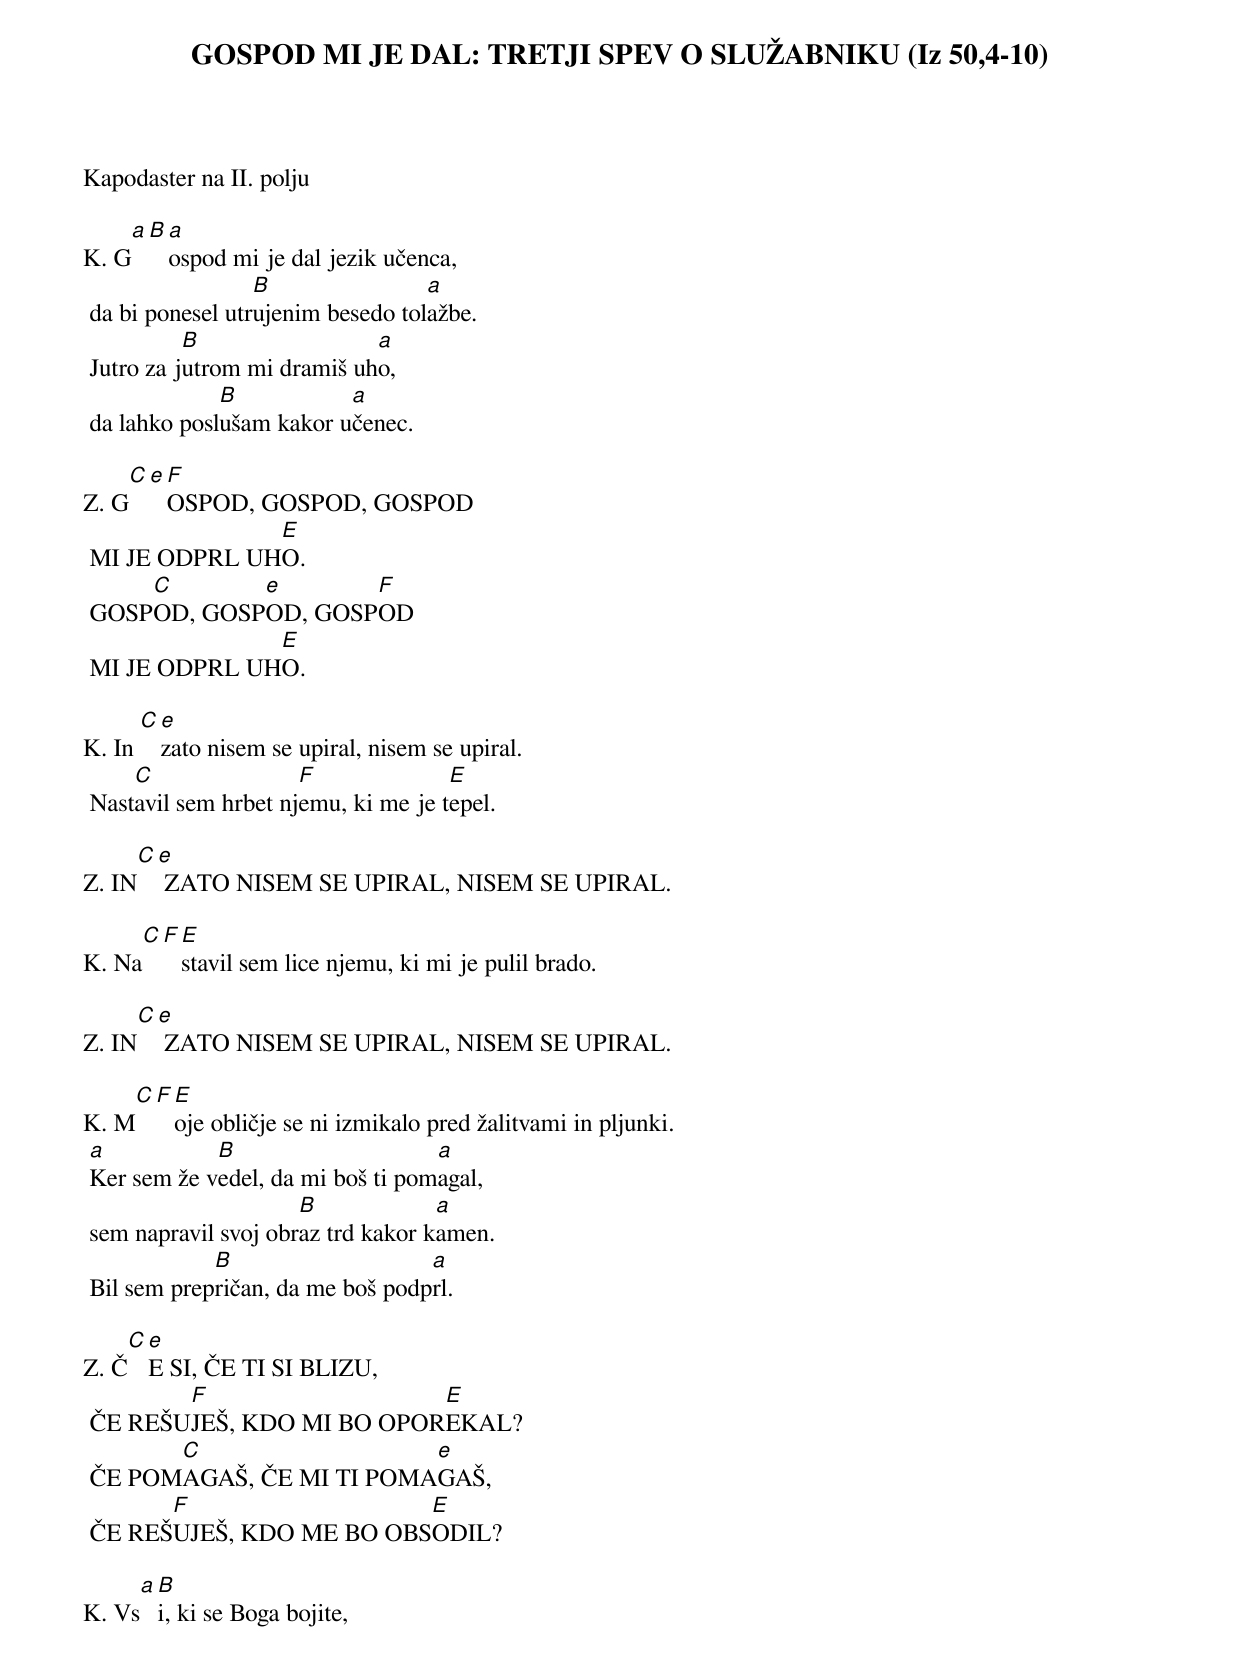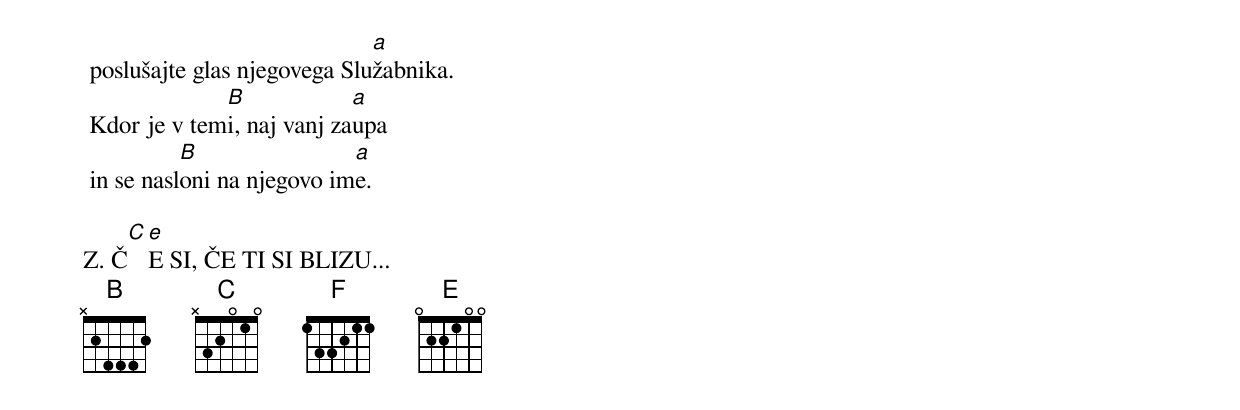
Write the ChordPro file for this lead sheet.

{title: GOSPOD MI JE DAL: TRETJI SPEV O SLUŽABNIKU (Iz 50,4-10)}

Kapodaster na II. polju

K.	G[a][B][a]ospod mi je dal jezik učenca,
	da bi ponesel utr[B]ujenim besedo tol[a]ažbe.
	Jutro za j[B]utrom mi dramiš uh[a]o,
	da lahko posl[B]ušam kakor u[a]čenec.

Z.	G[C][e][F]OSPOD, GOSPOD, GOSPOD
	MI JE ODPRL UH[E]O.
	GOSP[C]OD, GOSP[e]OD, GOSP[F]OD
	MI JE ODPRL UH[E]O.

K.	In [C][e]zato nisem se upiral, nisem se upiral.
	Nast[C]avil sem hrbet nj[F]emu, ki me je t[E]epel.

Z.	IN[C][e] ZATO NISEM SE UPIRAL, NISEM SE UPIRAL.

K.	Na[C][F][E]stavil sem lice njemu, ki mi je pulil brado.

Z.	IN[C][e] ZATO NISEM SE UPIRAL, NISEM SE UPIRAL.

K.	M[C][F][E]oje obličje se ni izmikalo pred žalitvami in pljunki.
	[a]Ker sem že v[B]edel, da mi boš ti pom[a]agal,
	sem napravil svoj obr[B]az trd kakor k[a]amen.
	Bil sem prep[B]ričan, da me boš podp[a]rl.

Z.	Č[C][e]E SI, ČE TI SI BLIZU,
	ČE REŠU[F]JEŠ, KDO MI BO OPOR[E]EKAL?
	ČE POM[C]AGAŠ, ČE MI TI POMA[e]GAŠ,
	ČE REŠ[F]UJEŠ, KDO ME BO OBS[E]ODIL?

K.	Vs[a][B]i, ki se Boga bojite,
	poslušajte glas njegovega Slu[a]žabnika.
	Kdor je v tem[B]i, naj vanj za[a]upa
	in se nasl[B]oni na njegovo im[a]e.

Z.	Č[C][e]E SI, ČE TI SI BLIZU...
